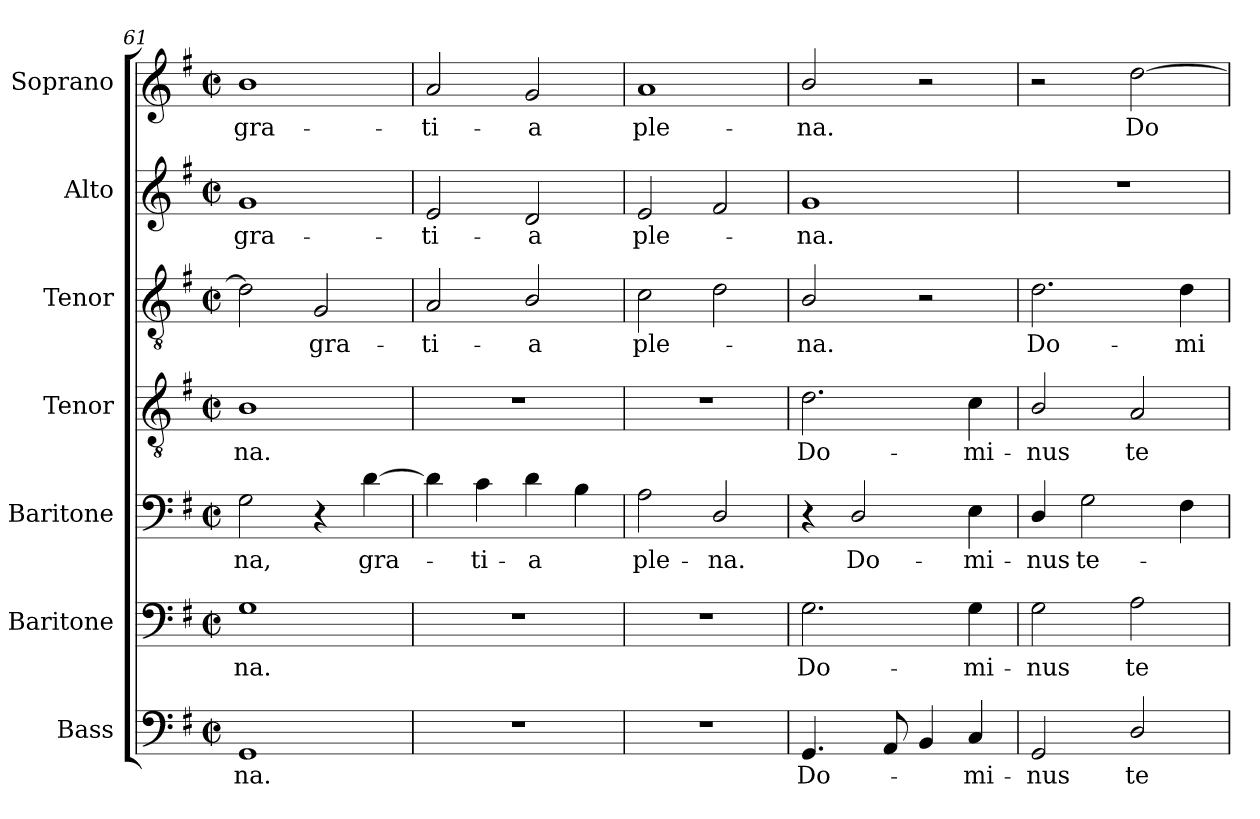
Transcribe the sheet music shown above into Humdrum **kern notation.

**kern	**text	**kern	**text	**kern	**text	**kern	**text	**kern	**text	**kern	**text	**kern	**text
*part7	*part7	*part6	*part6	*part5	*part5	*part4	*part4	*part3	*part3	*part2	*part2	*part1	*part1
*staff7	*staff7	*staff6	*staff6	*staff5	*staff5	*staff4	*staff4	*staff3	*staff3	*staff2	*staff2	*staff1	*staff1
*I"Bass	*	*I"Baritone	*	*I"Baritone	*	*I"Tenor	*	*I"Tenor	*	*I"Alto	*	*I"Soprano	*
*I'B.	*	*I'Bar.	*	*I'Bar.	*	*I'T.	*	*I'T.	*	*I'A.	*	*I'S.	*
*clefF4	*	*clefF4	*	*clefF4	*	*clefGv2	*	*clefGv2	*	*clefG2	*	*clefG2	*
*	*	*	*	*	*	*ITrd7c12	*	*ITrd7c12	*	*	*	*	*
*k[f#]	*	*k[f#]	*	*k[f#]	*	*k[f#]	*	*k[f#]	*	*k[f#]	*	*k[f#]	*
*G:	*	*G:	*	*G:	*	*G:	*	*G:	*	*G:	*	*G:	*
*M2/2	*	*M2/2	*	*M2/2	*	*M2/2	*	*M2/2	*	*M2/2	*	*M2/2	*
*met(c|)	*	*met(c|)	*	*met(c|)	*	*met(c|)	*	*met(c|)	*	*met(c|)	*	*met(c|)	*
=61	=61	=61	=61	=61	=61	=61	=61	=61	=61	=61	=61	=61	=61
!	!LO:LY:b:color=#000000	!	!	!	!	!	!	!	!	!	!	!	!
!	!	!	!LO:LY:b:color=#000000	!	!	!	!	!	!	!	!	!	!
!	!	!	!	!	!LO:LY:b:color=#000000	!	!	!	!	!	!	!	!
!	!	!	!	!	!	!	!LO:LY:b:color=#000000	!	!	!	!	!	!
!	!	!	!	!	!	!	!	!	!	!	!LO:LY:b:color=#000000	!	!
!	!	!	!	!	!	!	!	!	!	!	!	!	!LO:LY:b:color=#000000
1GGi	-na.	1Gi	-na.	2Gi\	-na,	1BBi	-na.	2Di\]	.	1gi	gra-	1bi	gra-
!	!	!	!	!	!	!	!	!	!LO:LY:b:color=#000000	!	!	!	!
.	.	.	.	4r	.	.	.	2GGi/	gra-	.	.	.	.
!	!	!	!	!	!LO:LY:b:color=#000000	!	!	!	!	!	!	!	!
.	.	.	.	[4di\	gra-	.	.	.	.	.	.	.	.
=62	=62	=62	=62	=62	=62	=62	=62	=62	=62	=62	=62	=62	=62
!	!	!	!	!	!	!	!	!	!LO:LY:b:color=#000000	!	!	!	!
!	!	!	!	!	!	!	!	!	!	!	!LO:LY:b:color=#000000	!	!
!	!	!	!	!	!	!	!	!	!	!	!	!	!LO:LY:b:color=#000000
1r	.	1r	.	4di\]	.	1r	.	2AAi/	-ti-	2ei/	-ti-	2ai/	-ti-
!	!	!	!	!	!LO:LY:b:color=#000000	!	!	!	!	!	!	!	!
.	.	.	.	4ci\	-ti-	.	.	.	.	.	.	.	.
!	!	!	!	!	!LO:LY:b:color=#000000	!	!	!	!	!	!	!	!
!	!	!	!	!	!	!	!	!	!LO:LY:b:color=#000000	!	!	!	!
!	!	!	!	!	!	!	!	!	!	!	!LO:LY:b:color=#000000	!	!
!	!	!	!	!	!	!	!	!	!	!	!	!	!LO:LY:b:color=#000000
.	.	.	.	4di\	-a	.	.	2BBi/	-a	2di/	-a	2gi/	-a
.	.	.	.	4Bi\	.	.	.	.	.	.	.	.	.
=63	=63	=63	=63	=63	=63	=63	=63	=63	=63	=63	=63	=63	=63
!	!	!	!	!	!LO:LY:b:color=#000000	!	!	!	!	!	!	!	!
!	!	!	!	!	!	!	!	!	!LO:LY:b:color=#000000	!	!	!	!
!	!	!	!	!	!	!	!	!	!	!	!LO:LY:b:color=#000000	!	!
!	!	!	!	!	!	!	!	!	!	!	!	!	!LO:LY:b:color=#000000
1r	.	1r	.	2Ai\	ple-	1r	.	2Ci\	ple-	2ei/	ple-	1ai	ple-
!	!	!	!	!	!LO:LY:b:color=#000000	!	!	!	!	!	!	!	!
.	.	.	.	2Di/	-na.	.	.	2Di\	.	2f#i/	.	.	.
=64	=64	=64	=64	=64	=64	=64	=64	=64	=64	=64	=64	=64	=64
!	!LO:LY:b:color=#000000	!	!	!	!	!	!	!	!	!	!	!	!
!	!	!	!LO:LY:b:color=#000000	!	!	!	!	!	!	!	!	!	!
!	!	!	!	!	!	!	!LO:LY:b:color=#000000	!	!	!	!	!	!
!	!	!	!	!	!	!	!	!	!LO:LY:b:color=#000000	!	!	!	!
!	!	!	!	!	!	!	!	!	!	!	!LO:LY:b:color=#000000	!	!
!	!	!	!	!	!	!	!	!	!	!	!	!	!LO:LY:b:color=#000000
4.GGi/	Do-	2.Gi\	Do-	4r	.	2.Di\	Do-	2BBi/	-na.	1gi	-na.	2bi/	-na.
!	!	!	!	!	!LO:LY:b:color=#000000	!	!	!	!	!	!	!	!
.	.	.	.	2Di/	Do-	.	.	.	.	.	.	.	.
8AAi/	.	.	.	.	.	.	.	.	.	.	.	.	.
4BBi/	.	.	.	.	.	.	.	2r	.	.	.	2r	.
!	!LO:LY:b:color=#000000	!	!	!	!	!	!	!	!	!	!	!	!
!	!	!	!LO:LY:b:color=#000000	!	!	!	!	!	!	!	!	!	!
!	!	!	!	!	!LO:LY:b:color=#000000	!	!	!	!	!	!	!	!
!	!	!	!	!	!	!	!LO:LY:b:color=#000000	!	!	!	!	!	!
4Ci/	-mi-	4Gi\	-mi-	4Ei\	-mi-	4Ci\	-mi-	.	.	.	.	.	.
=65	=65	=65	=65	=65	=65	=65	=65	=65	=65	=65	=65	=65	=65
!	!LO:LY:b:color=#000000	!	!	!	!	!	!	!	!	!	!	!	!
!	!	!	!LO:LY:b:color=#000000	!	!	!	!	!	!	!	!	!	!
!	!	!	!	!	!LO:LY:b:color=#000000	!	!	!	!	!	!	!	!
!	!	!	!	!	!	!	!LO:LY:b:color=#000000	!	!	!	!	!	!
!	!	!	!	!	!	!	!	!	!LO:LY:b:color=#000000	!	!	!	!
2GGi/	-nus	2Gi\	-nus	4Di/	-nus	2BBi/	-nus	2.Di\	Do-	1r	.	2r	.
!	!	!	!	!	!LO:LY:b:color=#000000	!	!	!	!	!	!	!	!
.	.	.	.	2Gi\	te-	.	.	.	.	.	.	.	.
!	!LO:LY:b:color=#000000	!	!	!	!	!	!	!	!	!	!	!	!
!	!	!	!LO:LY:b:color=#000000	!	!	!	!	!	!	!	!	!	!
!	!	!	!	!	!	!	!LO:LY:b:color=#000000	!	!	!	!	!	!
!	!	!	!	!	!	!	!	!	!	!	!	!	!LO:LY:b:color=#000000
2Di/	te-	2Ai\	te-	.	.	2AAi/	te-	.	.	.	.	[2ddi\	Do-
!	!	!	!	!	!	!	!	!	!LO:LY:b:color=#000000	!	!	!	!
.	.	.	.	4F#i\	.	.	.	4Di\	-mi-	.	.	.	.
=	=	=	=	=	=	=	=	=	=	=	=	=	=
*-	*-	*-	*-	*-	*-	*-	*-	*-	*-	*-	*-	*-	*-
